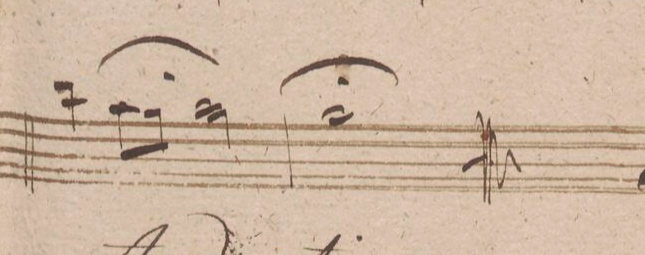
**kern	**dynam
*I"Flauto 2do	*
*clefG2	*
*k[f#c#g#d#]	*
*met(c)	*
*M4/4	*
4bb\]	.
*8\left	*
8aa\L	.
*8\right	*
8gg#\J	.
2aa\;	.
=80	=80
1gg#\;	.
==	==
*-	*-
